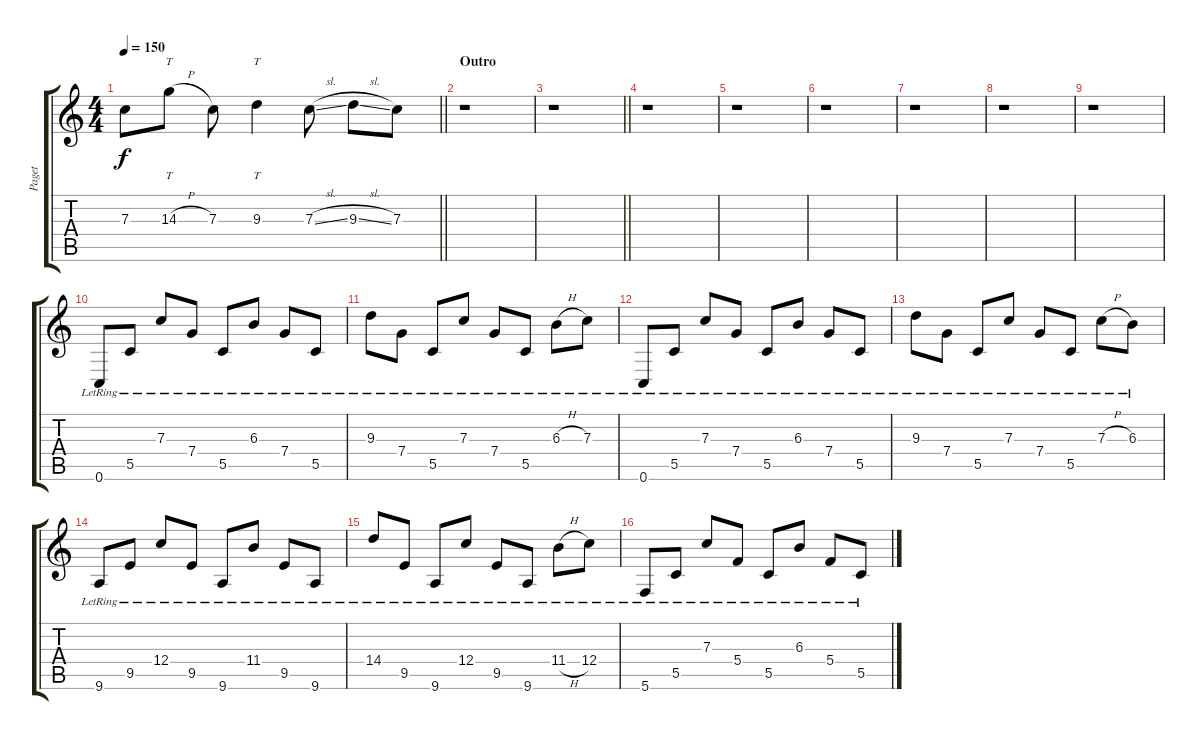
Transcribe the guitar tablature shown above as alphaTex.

\track ("Paget" "Paget") {instrument acousticguitarsteel}
\staff {score tabs}
\tuning (D4 A3 F3 C3 G2 C2) {hide}
\ts (4 4)
\tempo 150
\clef g2
\barLineRight lightlight
\ks c
7.3.8{dy f} 14.3{h}.8{tt} 7.3.8 9.3.4{tt} 7.3{sl}.8 9.3{sl}.8 7.3.8 |
\section ("" "Outro")
r.1 |
\barLineRight lightlight
r.1 |
\section ("" "")
r.1 |
r.1 |
r.1 |
r.1 |
r.1 |
r.1 |
0.6{lr}.8 5.5{lr}.8 7.3{lr}.8 7.4{lr}.8 5.5{lr}.8 6.3{lr}.8 7.4{lr}.8 5.5{lr}.8 |
9.3{lr}.8 7.4{lr}.8 5.5{lr}.8 7.3{lr}.8 7.4{lr}.8 5.5{lr}.8 6.3{h lr}.8 7.3{lr}.8 |
0.6{lr}.8 5.5{lr}.8 7.3{lr}.8 7.4{lr}.8 5.5{lr}.8 6.3{lr}.8 7.4{lr}.8 5.5{lr}.8 |
9.3{lr}.8 7.4{lr}.8 5.5{lr}.8 7.3{lr}.8 7.4{lr}.8 5.5{lr}.8 7.3{h lr}.8 6.3{lr}.8 |
9.6{lr}.8 9.5{lr}.8 12.4{lr}.8 9.5{lr}.8 9.6{lr}.8 11.4{lr}.8 9.5{lr}.8 9.6{lr}.8 |
14.4{lr}.8 9.5{lr}.8 9.6{lr}.8 12.4{lr}.8 9.5{lr}.8 9.6{lr}.8 11.4{h lr}.8 12.4{lr}.8 |
5.6{lr}.8 5.5{lr}.8 7.3{lr}.8 5.4{lr}.8 5.5{lr}.8 6.3{lr}.8 5.4{lr}.8 5.5{lr}.8
